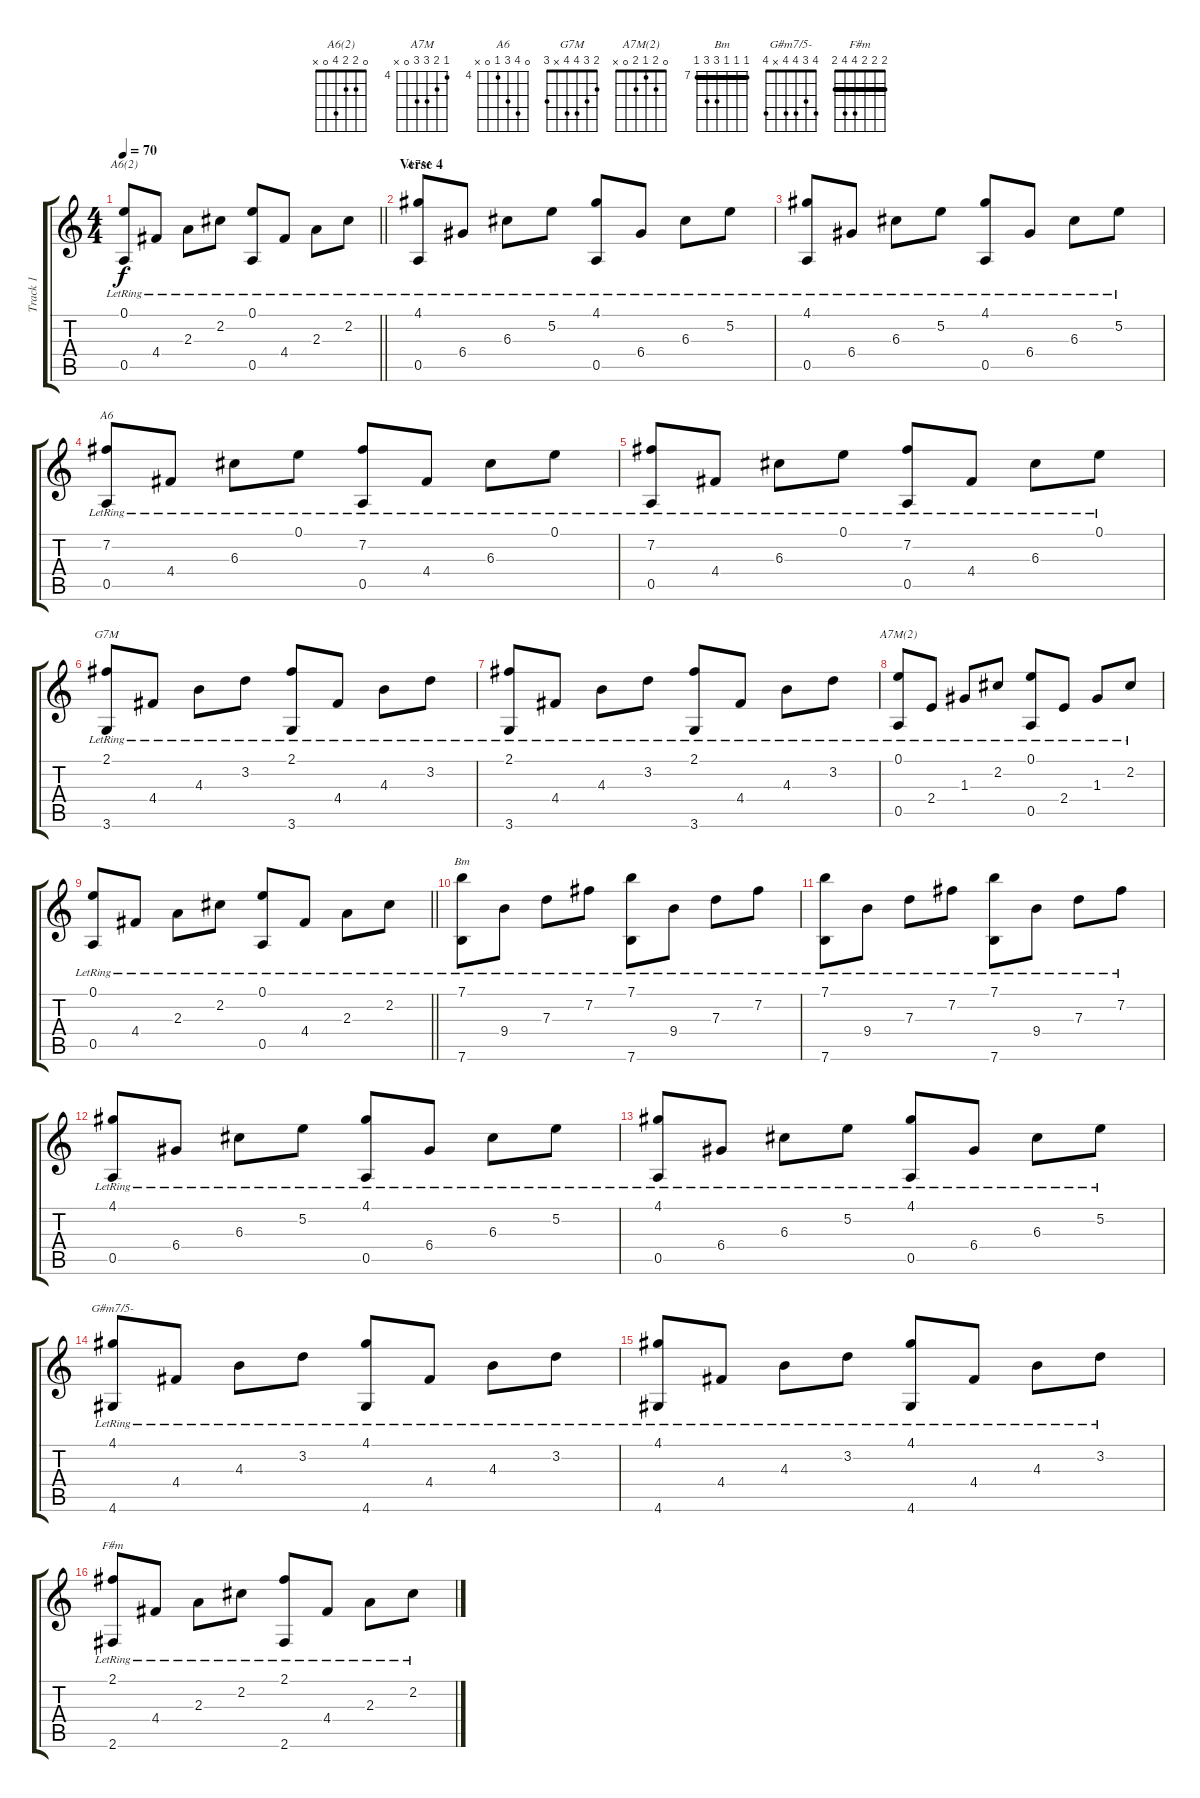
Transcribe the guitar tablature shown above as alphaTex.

\track ("Track 1" "Track 1") {instrument acousticguitarnylon}
\staff {score tabs}
\tuning (E4 B3 G3 D3 A2 E2) {hide}
\chord ("A6(2)" 0 2 2 4 0 x)
\chord ("A7M" 4 5 6 6 0 x) {firstfret 4}
\chord ("A6" 0 7 6 4 0 x) {firstfret 4}
\chord ("G7M" 2 3 4 4 x 3)
\chord ("A7M(2)" 0 2 1 2 0 x)
\chord ("Bm" 7 7 7 9 9 7) {firstfret 7 barre 7}
\chord ("G#m7/5-" 4 3 4 4 x 4)
\chord ("F#m" 2 2 2 4 4 2) {barre 2}
\ts (4 4)
\tempo 70
\clef g2
\barLineRight lightlight
\ks c
(0.1{lr} 0.5{lr}).8{ch "A6(2)" dy f} 4.4{lr}.8 2.3{lr}.8 2.2{lr}.8 (0.1{lr} 0.5{lr}).8 4.4{lr}.8 2.3{lr}.8 2.2{lr}.8 |
\section ("" "Verse 4")
(4.1{lr} 0.5{lr}).8{ch "A7M"} 6.4{lr}.8 6.3{lr}.8 5.2{lr}.8 (4.1{lr} 0.5{lr}).8 6.4{lr}.8 6.3{lr}.8 5.2{lr}.8 |
(4.1{lr} 0.5{lr}).8 6.4{lr}.8 6.3{lr}.8 5.2{lr}.8 (4.1{lr} 0.5{lr}).8 6.4{lr}.8 6.3{lr}.8 5.2{lr}.8 |
(7.2{lr} 0.5{lr}).8{ch "A6"} 4.4{lr}.8 6.3{lr}.8 0.1{lr}.8 (7.2{lr} 0.5{lr}).8 4.4{lr}.8 6.3{lr}.8 0.1{lr}.8 |
(7.2{lr} 0.5{lr}).8 4.4{lr}.8 6.3{lr}.8 0.1{lr}.8 (7.2{lr} 0.5{lr}).8 4.4{lr}.8 6.3{lr}.8 0.1{lr}.8 |
(2.1{lr} 3.6{lr}).8{ch "G7M"} 4.4{lr}.8 4.3{lr}.8 3.2{lr}.8 (2.1{lr} 3.6{lr}).8 4.4{lr}.8 4.3{lr}.8 3.2{lr}.8 |
(2.1{lr} 3.6{lr}).8 4.4{lr}.8 4.3{lr}.8 3.2{lr}.8 (2.1{lr} 3.6{lr}).8 4.4{lr}.8 4.3{lr}.8 3.2{lr}.8 |
(0.1{lr} 0.5{lr}).8{ch "A7M(2)"} 2.4{lr}.8 1.3{lr}.8 2.2{lr}.8 (0.1{lr} 0.5{lr}).8 2.4{lr}.8 1.3{lr}.8 2.2{lr}.8 |
\barLineRight lightlight
(0.1{lr} 0.5{lr}).8 4.4{lr}.8 2.3{lr}.8 2.2{lr}.8 (0.1{lr} 0.5{lr}).8 4.4{lr}.8 2.3{lr}.8 2.2{lr}.8 |
(7.1{lr} 7.6{lr}).8{ch "Bm"} 9.4{lr}.8 7.3{lr}.8 7.2{lr}.8 (7.1{lr} 7.6{lr}).8 9.4{lr}.8 7.3{lr}.8 7.2{lr}.8 |
(7.1{lr} 7.6{lr}).8 9.4{lr}.8 7.3{lr}.8 7.2{lr}.8 (7.1{lr} 7.6{lr}).8 9.4{lr}.8 7.3{lr}.8 7.2{lr}.8 |
(4.1{lr} 0.5{lr}).8 6.4{lr}.8 6.3{lr}.8 5.2{lr}.8 (4.1{lr} 0.5{lr}).8 6.4{lr}.8 6.3{lr}.8 5.2{lr}.8 |
(4.1{lr} 0.5{lr}).8 6.4{lr}.8 6.3{lr}.8 5.2{lr}.8 (4.1{lr} 0.5{lr}).8 6.4{lr}.8 6.3{lr}.8 5.2{lr}.8 |
(4.1{lr} 4.6{lr}).8{ch "G#m7/5-"} 4.4{lr}.8 4.3{lr}.8 3.2{lr}.8 (4.1{lr} 4.6{lr}).8 4.4{lr}.8 4.3{lr}.8 3.2{lr}.8 |
(4.1{lr} 4.6{lr}).8 4.4{lr}.8 4.3{lr}.8 3.2{lr}.8 (4.1{lr} 4.6{lr}).8 4.4{lr}.8 4.3{lr}.8 3.2{lr}.8 |
(2.1{lr} 2.6{lr}).8{ch "F#m"} 4.4{lr}.8 2.3{lr}.8 2.2{lr}.8 (2.1{lr} 2.6{lr}).8 4.4{lr}.8 2.3{lr}.8 2.2{lr}.8
